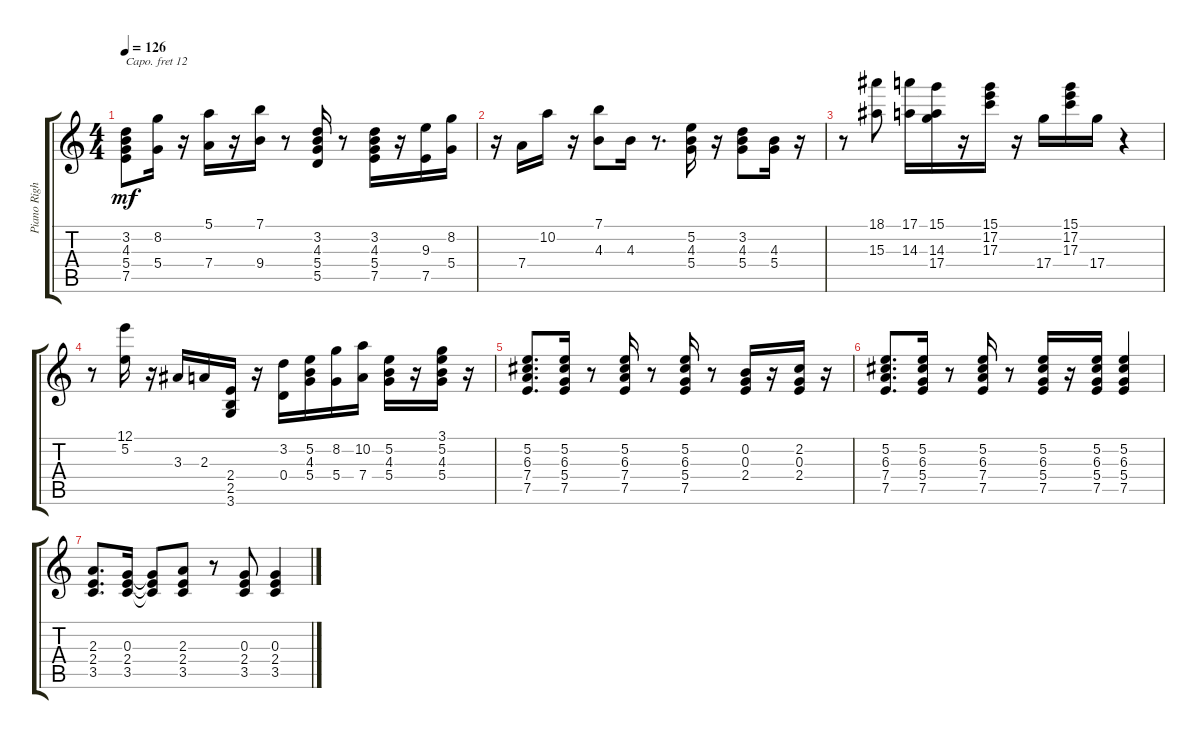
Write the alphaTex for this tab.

\track ("Piano Right Hand (Elton John)" "Piano Righ") {instrument acousticgrandpiano}
\staff {score tabs}
\capo 12
\tuning (E4 B3 G3 D3 A2 E2) {hide}
\ts (4 4)
\tempo 126
\clef g2
\ks c
(3.2 4.3 5.4 7.5).8{dy mf} (8.2 5.4).16 r.16 (5.1 7.4).16 r.16 (7.1 9.4).16 r.8 (3.2 4.3 5.4 5.5).16 r.8 (3.2 4.3 5.4 7.5).16 r.16 (9.3 7.5).16 (8.2 5.4).16 |
r.16 7.4.16 10.2.16 r.16 (7.1 4.3).8 4.3.16 r.8{d} (5.2 4.3 5.4).16 r.16 (3.2 4.3 5.4).8 (4.3 5.4).16 r.16 |
r.8 (18.1 15.3).8 (17.1 14.3).16 (15.1 14.3 17.4).16 r.16 (15.1 17.2 17.3).16 r.16 17.4.16 (15.1 17.2 17.3).16 17.4.16 r.4 |
r.8 (12.1 5.2).16 r.16 3.3.16 2.3.16 (2.4 2.5 3.6).16 r.16 (3.2 0.4).16 (5.2 4.3 5.4).16 (8.2 5.4).16 (10.2 7.4).16 (5.2 4.3 5.4).16 r.16 (3.1 5.2 4.3 5.4).16 r.16 |
(5.2 6.3 7.4 7.5).8{d} (5.2 6.3 5.4 7.5).16 r.8 (5.2 6.3 7.4 7.5).16 r.8 (5.2 6.3 5.4 7.5).16 r.8 (0.2 0.3 2.4).16 r.16 (2.2 0.3 2.4).16 r.16 |
(5.2 6.3 7.4 7.5).8{d} (5.2 6.3 5.4 7.5).16 r.8 (5.2 6.3 7.4 7.5).16 r.8 (5.2 6.3 5.4 7.5).16 r.16 (5.2 6.3 5.4 7.5).16 (5.2 6.3 5.4 7.5).4 |
(2.3 2.4 3.5).8{d} (0.3 2.4 3.5).16 (0.3{t} 2.4{t} 3.5{t}).8 (2.3 2.4 3.5).8 r.8 (0.3 2.4 3.5).8 (0.3 2.4 3.5).4
